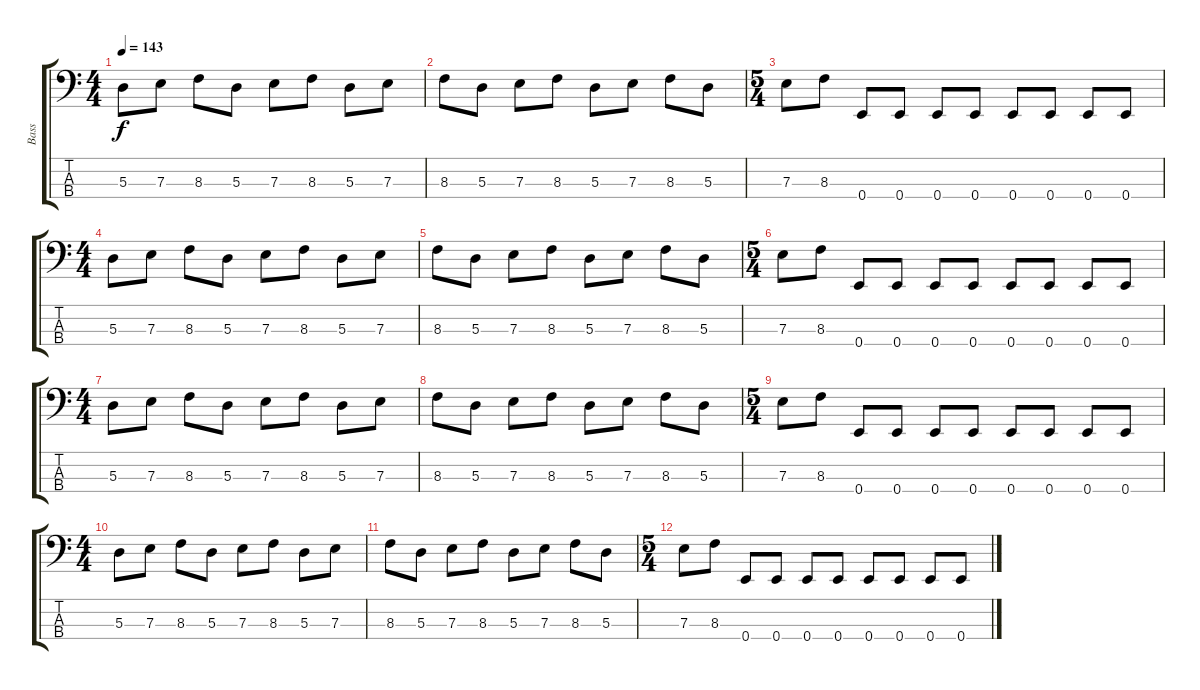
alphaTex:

\track ("Bass" "Bass") {instrument electricbassfinger}
\staff {score tabs}
\tuning (G2 D2 A1 E1) {hide}
\ts (4 4)
\tempo 143
\clef f4
\ks c
5.3.8{dy f} 7.3.8 8.3.8 5.3.8 7.3.8 8.3.8 5.3.8 7.3.8 |
8.3.8 5.3.8 7.3.8 8.3.8 5.3.8 7.3.8 8.3.8 5.3.8 |
\ts (5 4)
7.3.8 8.3.8 0.4.8 0.4.8 0.4.8 0.4.8 0.4.8 0.4.8 0.4.8 0.4.8 |
\ts (4 4)
5.3.8 7.3.8 8.3.8 5.3.8 7.3.8 8.3.8 5.3.8 7.3.8 |
8.3.8 5.3.8 7.3.8 8.3.8 5.3.8 7.3.8 8.3.8 5.3.8 |
\ts (5 4)
7.3.8 8.3.8 0.4.8 0.4.8 0.4.8 0.4.8 0.4.8 0.4.8 0.4.8 0.4.8 |
\ts (4 4)
5.3.8 7.3.8 8.3.8 5.3.8 7.3.8 8.3.8 5.3.8 7.3.8 |
8.3.8 5.3.8 7.3.8 8.3.8 5.3.8 7.3.8 8.3.8 5.3.8 |
\ts (5 4)
7.3.8 8.3.8 0.4.8 0.4.8 0.4.8 0.4.8 0.4.8 0.4.8 0.4.8 0.4.8 |
\ts (4 4)
5.3.8 7.3.8 8.3.8 5.3.8 7.3.8 8.3.8 5.3.8 7.3.8 |
8.3.8 5.3.8 7.3.8 8.3.8 5.3.8 7.3.8 8.3.8 5.3.8 |
\ts (5 4)
7.3.8 8.3.8 0.4.8 0.4.8 0.4.8 0.4.8 0.4.8 0.4.8 0.4.8 0.4.8
